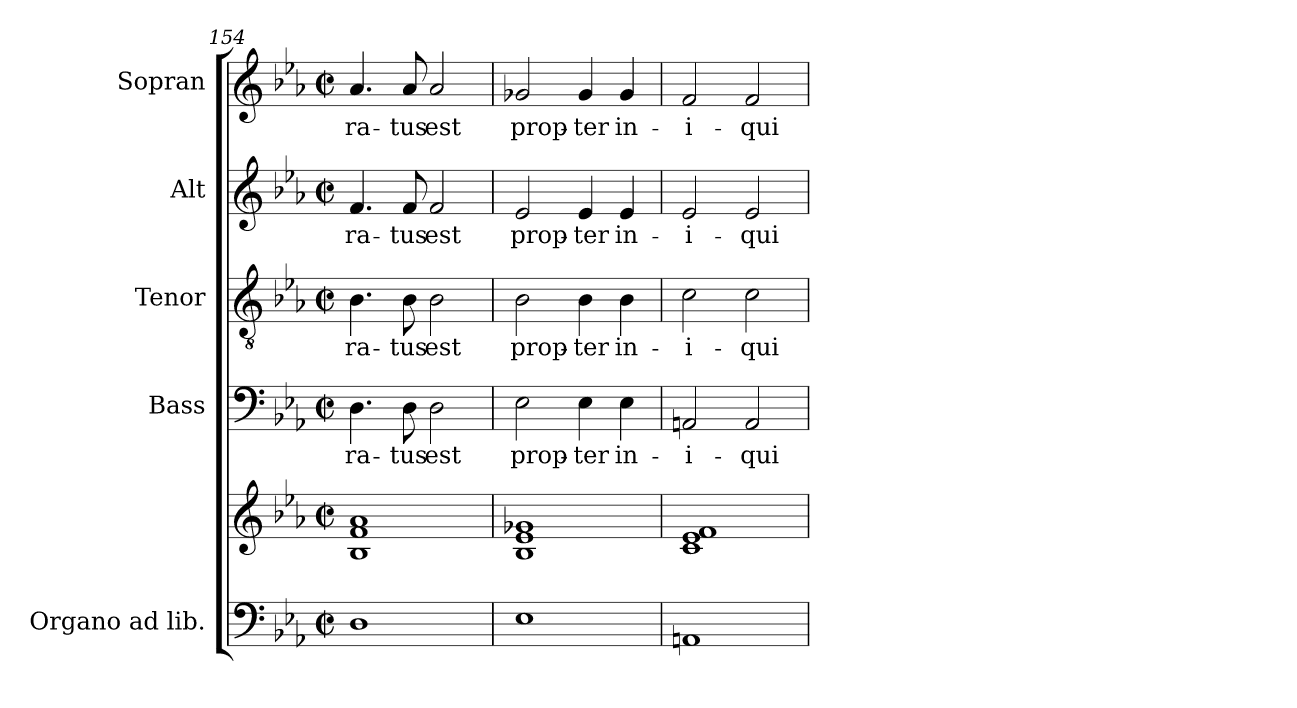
**kern	**kern	**kern	**text	**kern	**text	**kern	**text	**kern	**text
*part5	*part5	*part4	*part4	*part3	*part3	*part2	*part2	*part1	*part1
*staff6	*staff5	*staff4	*staff4	*staff3	*staff3	*staff2	*staff2	*staff1	*staff1
*I"Organo ad lib.	*	*I"Bass	*	*I"Tenor	*	*I"Alt	*	*I"Sopran	*
*	*	*I'B.	*	*I'T.	*	*I'A.	*	*I'S.	*
*clefF4	*clefG2	*clefF4	*	*clefGv2	*	*clefG2	*	*clefG2	*
*k[b-e-a-]	*k[b-e-a-]	*k[b-e-a-]	*	*k[b-e-a-]	*	*k[b-e-a-]	*	*k[b-e-a-]	*
*E-:	*E-:	*E-:	*	*E-:	*	*E-:	*	*E-:	*
*M2/2	*M2/2	*M2/2	*	*M2/2	*	*M2/2	*	*M2/2	*
*met(c|)	*met(c|)	*met(c|)	*	*met(c|)	*	*met(c|)	*	*met(c|)	*
=154	=154	=154	=154	=154	=154	=154	=154	=154	=154
!	!	!	!LO:LY:b	!	!LO:LY:b	!	!LO:LY:b	!	!LO:LY:b
1D	1B- 1f 1a-	4.D\	-ra-	4.B-\	-ra-	4.f/	-ra-	4.a-/	-ra-
!	!	!	!LO:LY:b	!	!LO:LY:b	!	!LO:LY:b	!	!LO:LY:b
.	.	8D\	-tus	8B-\	-tus	8f/	-tus	8a-/	-tus
!	!	!	!LO:LY:b	!	!LO:LY:b	!	!LO:LY:b	!	!LO:LY:b
.	.	2D\	est	2B-\	est	2f/	est	2a-/	est
=155	=155	=155	=155	=155	=155	=155	=155	=155	=155
!	!	!	!LO:LY:b	!	!LO:LY:b	!	!LO:LY:b	!	!LO:LY:b
1E-	1B- 1e- 1g-X	2E-\	prop-	2B-\	prop-	2e-/	prop-	2g-X/	prop-
!	!	!	!LO:LY:b	!	!LO:LY:b	!	!LO:LY:b	!	!LO:LY:b
.	.	4E-\	-ter	4B-\	-ter	4e-/	-ter	4g-/	-ter
!	!	!	!LO:LY:b	!	!LO:LY:b	!	!LO:LY:b	!	!LO:LY:b
.	.	4E-\	in-	4B-\	in-	4e-/	in-	4g-/	in-
!!LO:PB:g=z
=156	=156	=156	=156	=156	=156	=156	=156	=156	=156
!	!	!	!LO:LY:b	!	!LO:LY:b	!	!LO:LY:b	!	!LO:LY:b
1AAn	1c 1e- 1f	2AAn/	-i-	2c\	-i-	2e-/	-i-	2f/	-i-
!	!	!	!LO:LY:b	!	!LO:LY:b	!	!LO:LY:b	!	!LO:LY:b
.	.	2AA/	-qui-	2c\	-qui-	2e-/	-qui-	2f/	-qui-
=	=	=	=	=	=	=	=	=	=
*-	*-	*-	*-	*-	*-	*-	*-	*-	*-
